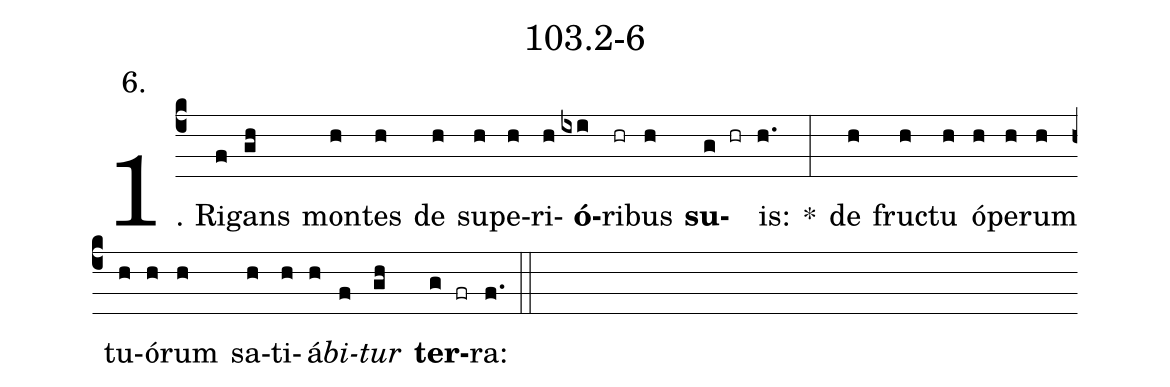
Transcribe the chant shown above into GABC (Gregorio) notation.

name: 103.2-6;
annotation: 6.;
%%
(c4)1. Ri(f)gans(gh) mon(h)tes(h) de(h) su(h)pe(h)ri(h)<b>ó</b>(ixi)ri(hr)bus(h) <b>su</b>(g hr)is:(h.) *(:) de(h) fruc(h)tu(h) ó(h)pe(h)rum(h) tu(h)ó(h)rum(h) sa(h)ti(h)á(h)<i>bi</i>(f)<i>tur</i>(gh) <b>ter</b>(g fr)ra:(f.) (::)


%E(h) u(h) o(f) u(gh) a(g) e.(f.) (::)
